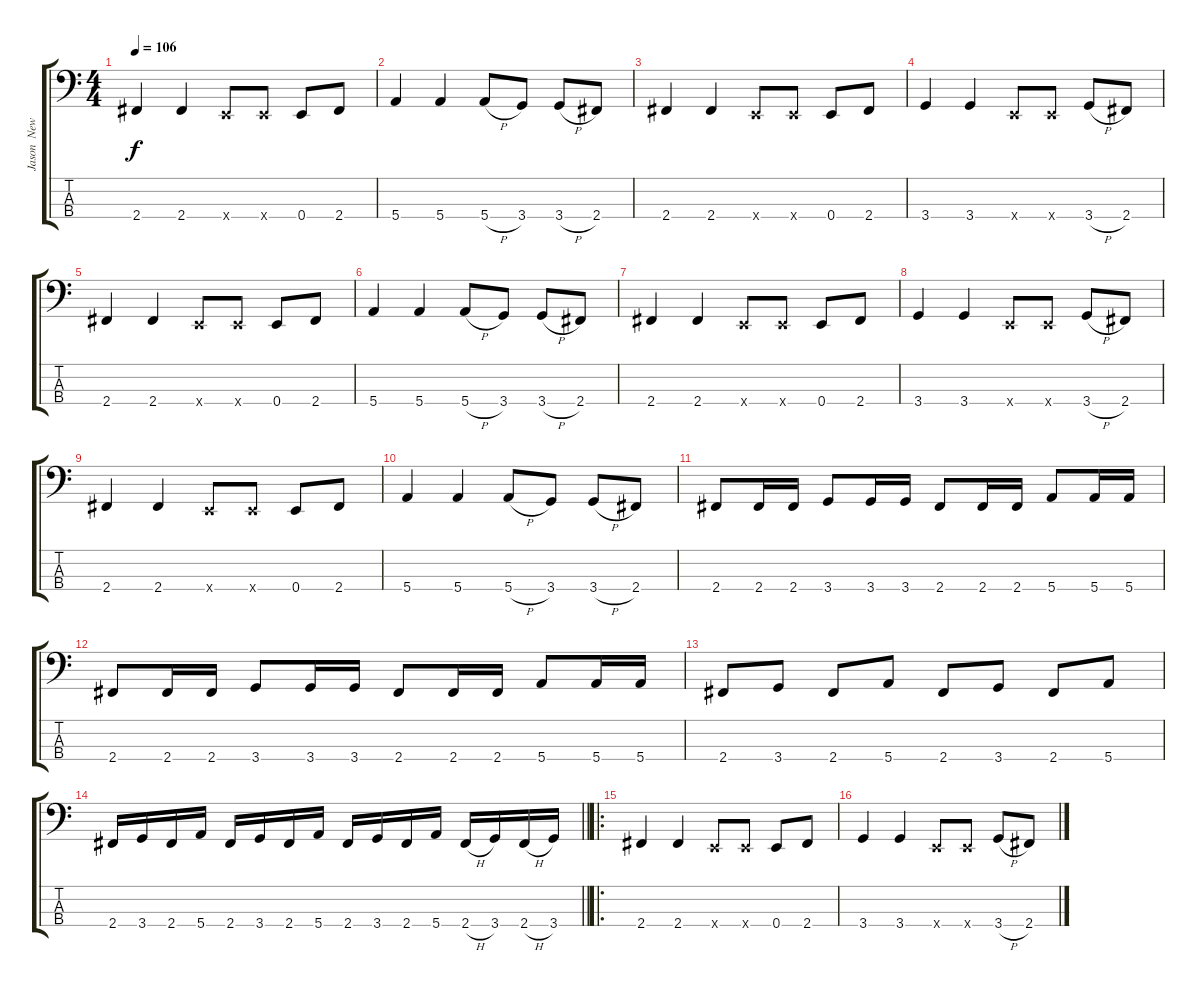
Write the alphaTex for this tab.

\track ("Jason  Newsted" "Jason  New") {instrument electricbasspick}
\staff {score tabs}
\tuning (G2 D2 A1 E1) {hide}
\ts (4 4)
\tempo 106
\clef f4
\ks c
2.4.4{dy f} 2.4.4 0.4{x}.8 0.4{x}.8 0.4.8 2.4.8 |
5.4.4 5.4.4 5.4{h}.8 3.4.8 3.4{h}.8 2.4.8 |
2.4.4 2.4.4 0.4{x}.8 0.4{x}.8 0.4.8 2.4.8 |
3.4.4 3.4.4 0.4{x}.8 0.4{x}.8 3.4{h}.8 2.4.8 |
2.4.4 2.4.4 0.4{x}.8 0.4{x}.8 0.4.8 2.4.8 |
5.4.4 5.4.4 5.4{h}.8 3.4.8 3.4{h}.8 2.4.8 |
2.4.4 2.4.4 0.4{x}.8 0.4{x}.8 0.4.8 2.4.8 |
3.4.4 3.4.4 0.4{x}.8 0.4{x}.8 3.4{h}.8 2.4.8 |
2.4.4 2.4.4 0.4{x}.8 0.4{x}.8 0.4.8 2.4.8 |
5.4.4 5.4.4 5.4{h}.8 3.4.8 3.4{h}.8 2.4.8 |
2.4.8 2.4.16 2.4.16 3.4.8 3.4.16 3.4.16 2.4.8 2.4.16 2.4.16 5.4.8 5.4.16 5.4.16 |
2.4.8 2.4.16 2.4.16 3.4.8 3.4.16 3.4.16 2.4.8 2.4.16 2.4.16 5.4.8 5.4.16 5.4.16 |
2.4.8 3.4.8 2.4.8 5.4.8 2.4.8 3.4.8 2.4.8 5.4.8 |
\barLineRight lightlight
2.4.16 3.4.16 2.4.16 5.4.16 2.4.16 3.4.16 2.4.16 5.4.16 2.4.16 3.4.16 2.4.16 5.4.16 2.4{h}.16 3.4.16 2.4{h}.16 3.4.16 |
\ro
2.4.4 2.4.4 0.4{x}.8 0.4{x}.8 0.4.8 2.4.8 |
3.4.4 3.4.4 0.4{x}.8 0.4{x}.8 3.4{h}.8 2.4.8
